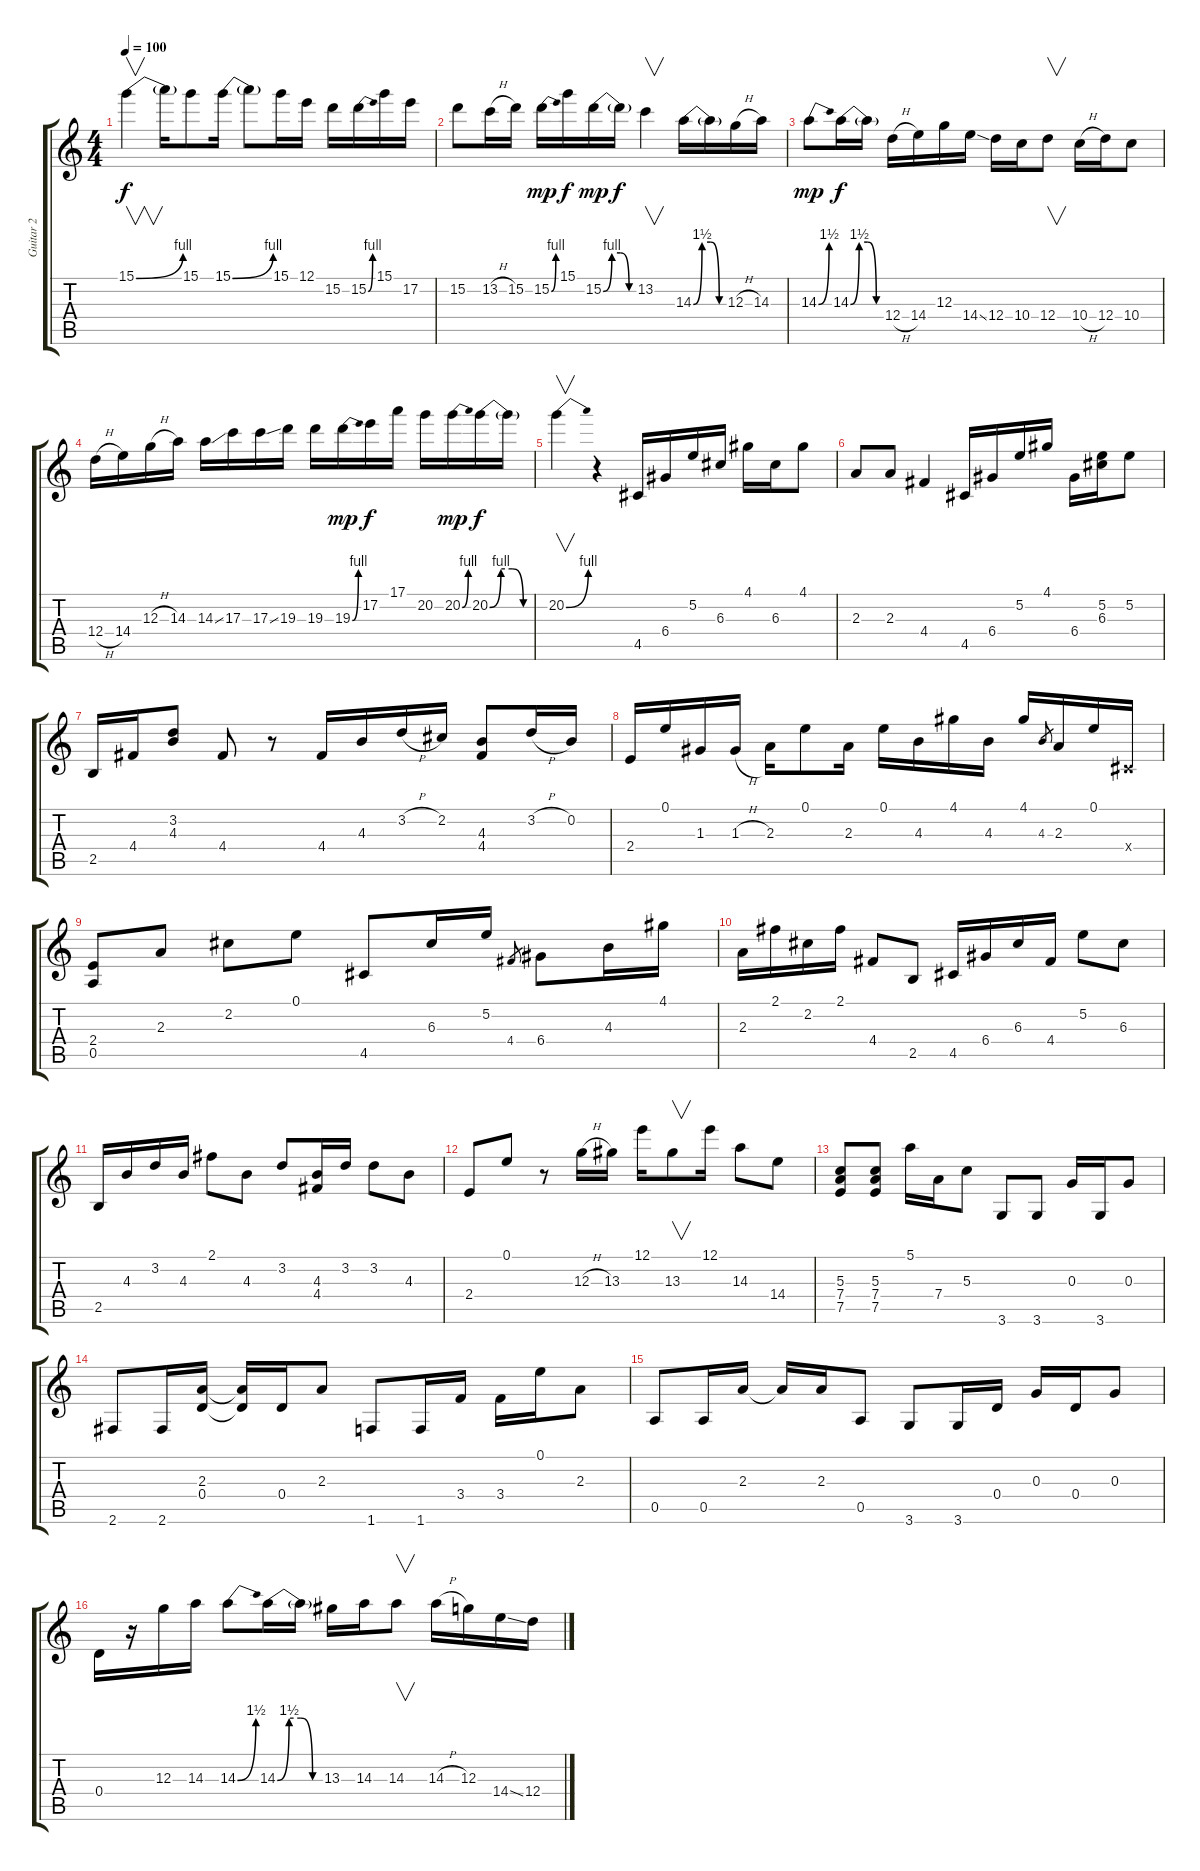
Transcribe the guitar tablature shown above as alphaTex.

\track ("Guitar 2" "Guitar 2") {instrument overdrivenguitar}
\staff {score tabs}
\tuning (E4 B3 G3 D3 A2 E2) {hide}
\ts (4 4)
\tempo 100
\clef g2
\ks c
15.1{be (bend 0 0 60 4)}.4{v dy f} 15.1{t}.16 15.1.8 15.1{be (bend 0 0 60 4)}.16 15.1{t}.8 15.1.16 12.1.16 15.2.16 15.2{be (bend 0 0 60 4)}.16 15.1.16 17.2.16 |
15.2.8 13.2{h}.16 15.2.16 15.2{be (bend 0 0 60 4)}.16{dy mp} 15.1.16{dy f} 15.2{be (custom 0 0 15 4 30 4 45 0 60 0)}.16{dy mp} 15.2{t}.16{dy f} 13.2.4{v} 14.3{be (custom 0 0 15 6 30 6 45 0 60 0)}.16 14.3{t}.16 12.3{h}.16 14.3.16 |
14.3{be (bend 0 0 60 6)}.8{dy mp} 14.3{be (custom 0 0 15 6 30 6 45 0 60 0)}.16{dy f} 14.3{t}.16 12.4{h}.16 14.4.16 12.3.16 14.4{ss}.16 12.4.16 10.4.16 12.4.8{v} 10.4{h}.16 12.4.16 10.4.8 |
12.4{h}.16 14.4.16 12.3{h}.16 14.3.16 14.3{ss}.16 17.3.16 17.3{ss}.16 19.3.16 19.3.16 19.3{be (bend 0 0 60 4)}.16{dy mp} 17.2.16{dy f} 17.1.16 20.2.16 20.2{be (bend 0 0 60 4)}.16{dy mp} 20.2{be (custom 0 0 15 4 30 4 45 0 60 0)}.16{dy f} 20.2{t}.16 |
20.2{be (bend 0 0 60 4)}.4{v} r.4 4.5.16 6.4.16 5.2.16 6.3.16 4.1.16 6.3.16 4.1.8 |
2.3.8 2.3.8 4.4.4 4.5.16 6.4.16 5.2.16 4.1.16 6.4.16 (5.2 6.3).16 5.2.8 |
2.5.16 4.4.16 (3.2 4.3).8 4.4.8 r.8 4.4.16 4.3.16 3.2{h}.16 2.2.16 (4.3 4.4).8 3.2{h}.16 0.2.16 |
2.4.16 0.1.16 1.3.16 1.3{h}.16 2.3.16 0.1.8 2.3.16 0.1.16 4.3.16 4.1.16 4.3.16 4.1.16 4.3.8{gr} 2.3.16 0.1.16 -1.4{x}.16 |
(2.4 0.5).8 2.3.8 2.2.8 0.1.8 4.5.8 6.3.16 5.2.16 4.4.8{gr} 6.4.8 4.3.16 4.1.16 |
2.3.16 2.1.16 2.2.16 2.1.16 4.4.8 2.5.8 4.5.16 6.4.16 6.3.16 4.4.16 5.2.8 6.3.8 |
2.5.16 4.3.16 3.2.16 4.3.16 2.1.8 4.3.8 3.2.8 (4.3 4.4).16 3.2.16 3.2.8 4.3.8 |
2.4.8 0.1.8 r.8 12.3{h}.16 13.3.16 12.1.16 13.3.8{v} 12.1.16 14.3.8 14.4.8 |
(5.3 7.4 7.5).8 (5.3 7.4 7.5).8 5.1.16 7.4.16 5.3.8 3.6.8 3.6.8 0.3.16 3.6.16 0.3.8 |
2.6.8 2.6.16 (2.3 0.4).16 (2.3{t} 0.4{t}).16 0.4.16 2.3.8 1.6.8 1.6.16 3.4.16 3.4.16 0.1.16 2.3.8 |
0.5.8 0.5.16 2.3.16 2.3{t}.16 2.3.16 0.5.8 3.6.8 3.6.16 0.4.16 0.3.16 0.4.16 0.3.8 |
0.4.16 r.16 12.3.16 14.3.16 14.3{be (bend 0 0 60 6)}.8 14.3{be (custom 0 0 15 6 30 6 45 0 60 0)}.16 14.3{t}.16 13.3.16 14.3.16 14.3.8{v} 14.3{h}.16 12.3.16 14.4{ss}.16 12.4.16
